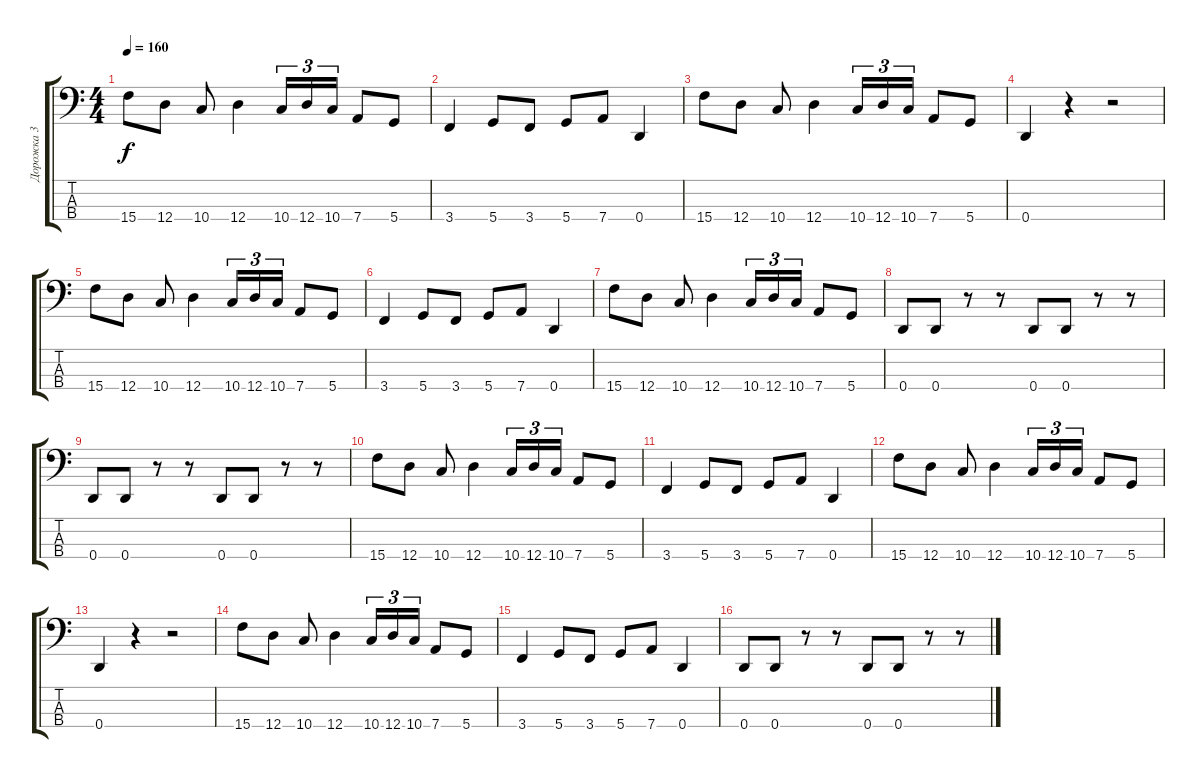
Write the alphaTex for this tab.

\track ("Дорожка 3" "Дорожка 3") {instrument electricbasspick}
\staff {score tabs}
\tuning (G2 D2 A1 D1) {hide}
\ts (4 4)
\tempo 160
\clef f4
\ks c
15.4.8{dy f instrument electricbasspick} 12.4.8 10.4.8 12.4.4 10.4.16{tu (3 2)} 12.4.16{tu (3 2)} 10.4.16{tu (3 2)} 7.4.8 5.4.8 |
3.4.4 5.4.8 3.4.8 5.4.8 7.4.8 0.4.4 |
15.4.8 12.4.8 10.4.8 12.4.4 10.4.16{tu (3 2)} 12.4.16{tu (3 2)} 10.4.16{tu (3 2)} 7.4.8 5.4.8 |
0.4.4 r.4 r.2 |
15.4.8 12.4.8 10.4.8 12.4.4 10.4.16{tu (3 2)} 12.4.16{tu (3 2)} 10.4.16{tu (3 2)} 7.4.8 5.4.8 |
3.4.4 5.4.8 3.4.8 5.4.8 7.4.8 0.4.4 |
15.4.8 12.4.8 10.4.8 12.4.4 10.4.16{tu (3 2)} 12.4.16{tu (3 2)} 10.4.16{tu (3 2)} 7.4.8 5.4.8 |
0.4.8 0.4.8 r.8 r.8 0.4.8 0.4.8 r.8 r.8 |
0.4.8 0.4.8 r.8 r.8 0.4.8 0.4.8 r.8 r.8 |
15.4.8{instrument electricbasspick} 12.4.8 10.4.8 12.4.4 10.4.16{tu (3 2)} 12.4.16{tu (3 2)} 10.4.16{tu (3 2)} 7.4.8 5.4.8 |
3.4.4 5.4.8 3.4.8 5.4.8 7.4.8 0.4.4 |
15.4.8 12.4.8 10.4.8 12.4.4 10.4.16{tu (3 2)} 12.4.16{tu (3 2)} 10.4.16{tu (3 2)} 7.4.8 5.4.8 |
0.4.4 r.4 r.2 |
15.4.8 12.4.8 10.4.8 12.4.4 10.4.16{tu (3 2)} 12.4.16{tu (3 2)} 10.4.16{tu (3 2)} 7.4.8 5.4.8 |
3.4.4 5.4.8 3.4.8 5.4.8 7.4.8 0.4.4 |
0.4.8 0.4.8 r.8 r.8 0.4.8 0.4.8 r.8 r.8
